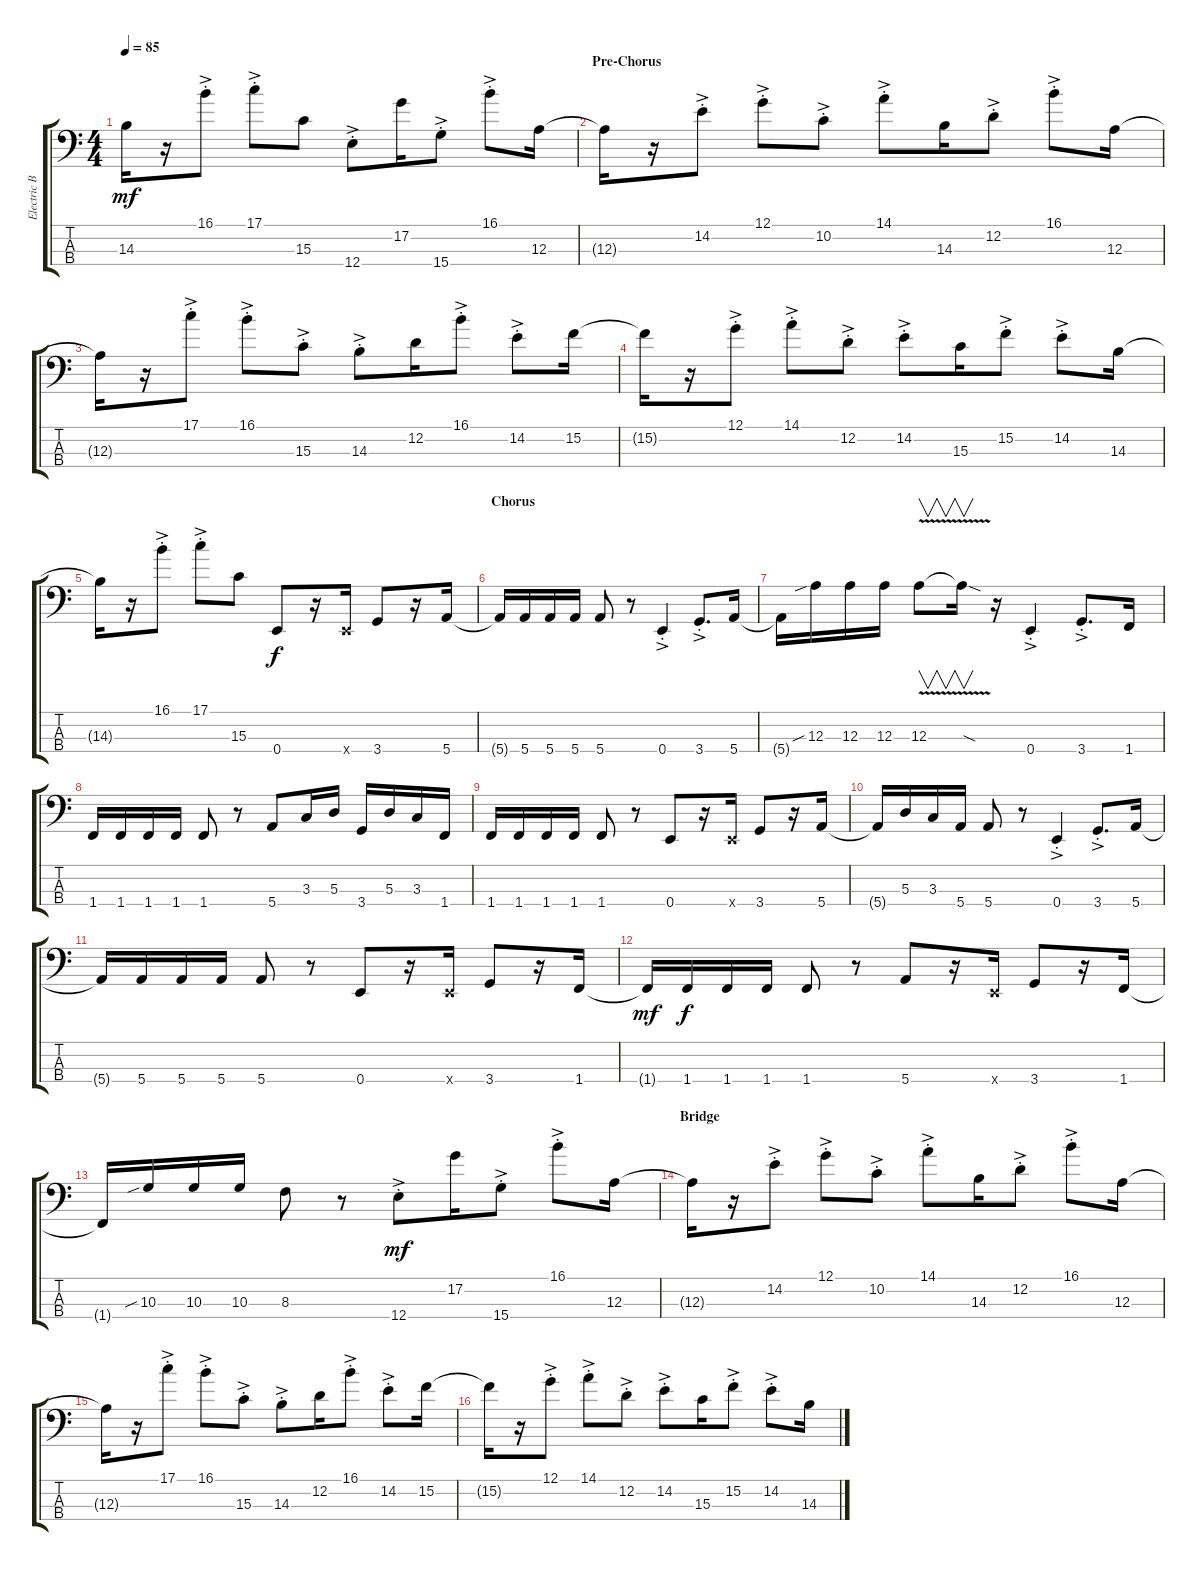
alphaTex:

\track ("Electric Bass" "Electric B") {instrument electricbassfinger}
\staff {score tabs}
\tuning (G2 D2 A1 E1) {hide}
\ts (4 4)
\tempo 85
\clef f4
\ks c
14.3{t}.16{dy mf} r.16 16.1{ac st}.8 17.1{ac st}.8 15.3.8 12.4{ac st}.8 17.2.16 15.4{ac st}.8 16.1{ac st}.8 12.3.16 |
\section ("" "Pre-Chorus")
12.3{t}.16 r.16 14.2{ac st}.8 12.1{ac st}.8 10.2{ac st}.8 14.1{ac st}.8 14.3.16 12.2{ac st}.8 16.1{ac st}.8 12.3.16 |
12.3{t}.16 r.16 17.1{ac st}.8 16.1{ac st}.8 15.3{ac st}.8 14.3{ac st}.8 12.2.16 16.1{ac st}.8 14.2{ac st}.8 15.2.16 |
15.2{t}.16 r.16 12.1{ac st}.8 14.1{ac st}.8 12.2{ac st}.8 14.2{ac st}.8 15.3.16 15.2{ac st}.8 14.2{ac st}.8 14.3.16 |
14.3{t}.16 r.16 16.1{ac st}.8 17.1{ac st}.8 15.3.8 0.4.8{dy f} r.16 0.4{x}.16 3.4.8 r.16 5.4.16 |
\section ("" "Chorus")
5.4{t}.16 5.4.16 5.4.16 5.4.16 5.4.8 r.8 0.4{ac st}.4 3.4{ac st}.8{d} 5.4.16 |
5.4{t}.16 12.3{sib}.16 12.3.16 12.3.16 12.3{v}.8{v} 12.3{v sod t}.16{v} r.16 0.4{ac st}.4 3.4{ac st}.8{d} 1.4.16 |
1.4.16 1.4.16 1.4.16 1.4.16 1.4.8 r.8 5.4.8 3.3.16 5.3.16 3.4.16 5.3.16 3.3.16 1.4.16 |
1.4.16 1.4.16 1.4.16 1.4.16 1.4.8 r.8 0.4.8 r.16 0.4{x}.16 3.4.8 r.16 5.4.16 |
5.4{t}.16 5.3.16 3.3.16 5.4.16 5.4.8 r.8 0.4{ac st}.4 3.4{ac st}.8{d} 5.4.16 |
5.4{t}.16 5.4.16 5.4.16 5.4.16 5.4.8 r.8 0.4.8 r.16 0.4{x}.16 3.4.8 r.16 1.4.16 |
1.4{t}.16{dy mf} 1.4.16{dy f} 1.4.16 1.4.16 1.4.8 r.8 5.4.8 r.16 0.4{x}.16 3.4.8 r.16 1.4.16 |
1.4{t}.16 10.3{sib}.16 10.3.16 10.3.16 8.3.8 r.8 12.4{ac st}.8{dy mf} 17.2.16 15.4{ac st}.8 16.1{ac st}.8 12.3.16 |
\section ("" "Bridge")
12.3{t}.16 r.16 14.2{ac st}.8 12.1{ac st}.8 10.2{ac st}.8 14.1{ac st}.8 14.3.16 12.2{ac st}.8 16.1{ac st}.8 12.3.16 |
12.3{t}.16 r.16 17.1{ac st}.8 16.1{ac st}.8 15.3{ac st}.8 14.3{ac st}.8 12.2.16 16.1{ac st}.8 14.2{ac st}.8 15.2.16 |
15.2{t}.16 r.16 12.1{ac st}.8 14.1{ac st}.8 12.2{ac st}.8 14.2{ac st}.8 15.3.16 15.2{ac st}.8 14.2{ac st}.8 14.3.16
